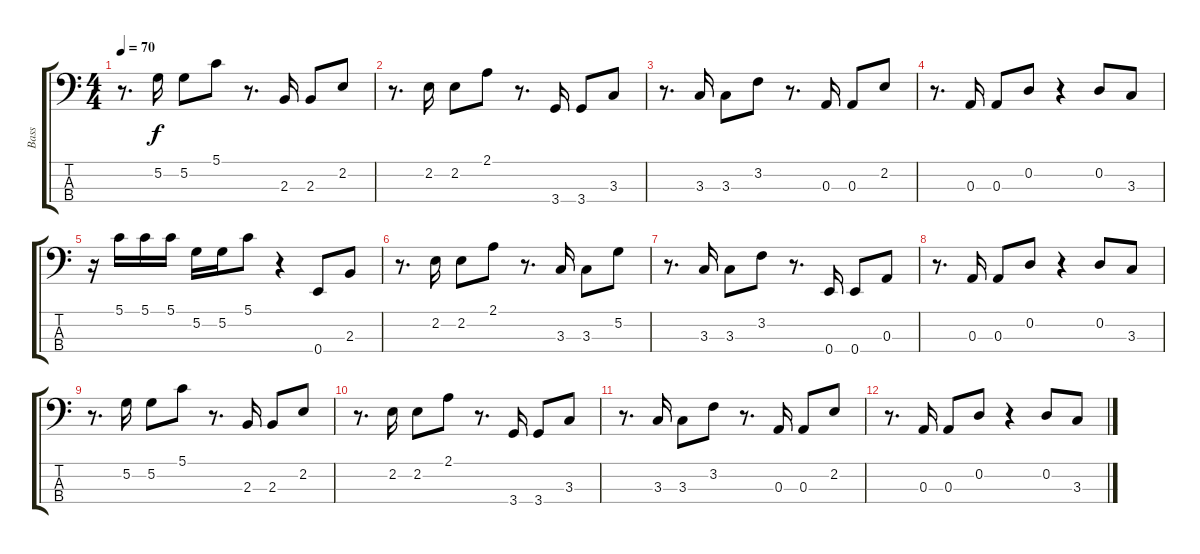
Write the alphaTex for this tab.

\track ("Bass" "Bass") {instrument electricbasspick}
\staff {score tabs}
\tuning (G2 D2 A1 E1) {hide}
\ts (4 4)
\tempo 70
\clef f4
\ks c
r.8{d dy f} 5.2.16 5.2.8 5.1.8 r.8{d} 2.3.16 2.3.8 2.2.8 |
r.8{d} 2.2.16 2.2.8 2.1.8 r.8{d} 3.4.16 3.4.8 3.3.8 |
r.8{d} 3.3.16 3.3.8 3.2.8 r.8{d} 0.3.16 0.3.8 2.2.8 |
r.8{d} 0.3.16 0.3.8 0.2.8 r.4 0.2.8 3.3.8 |
r.16 5.1.16 5.1.16 5.1.16 5.2.16 5.2.16 5.1.8 r.4 0.4.8 2.3.8 |
r.8{d} 2.2.16 2.2.8 2.1.8 r.8{d} 3.3.16 3.3.8 5.2.8 |
r.8{d} 3.3.16 3.3.8 3.2.8 r.8{d} 0.4.16 0.4.8 0.3.8 |
r.8{d} 0.3.16 0.3.8 0.2.8 r.4 0.2.8 3.3.8 |
r.8{d} 5.2.16 5.2.8 5.1.8 r.8{d} 2.3.16 2.3.8 2.2.8 |
r.8{d} 2.2.16 2.2.8 2.1.8 r.8{d} 3.4.16 3.4.8 3.3.8 |
r.8{d} 3.3.16 3.3.8 3.2.8 r.8{d} 0.3.16 0.3.8 2.2.8 |
r.8{d} 0.3.16 0.3.8 0.2.8 r.4 0.2.8 3.3.8
